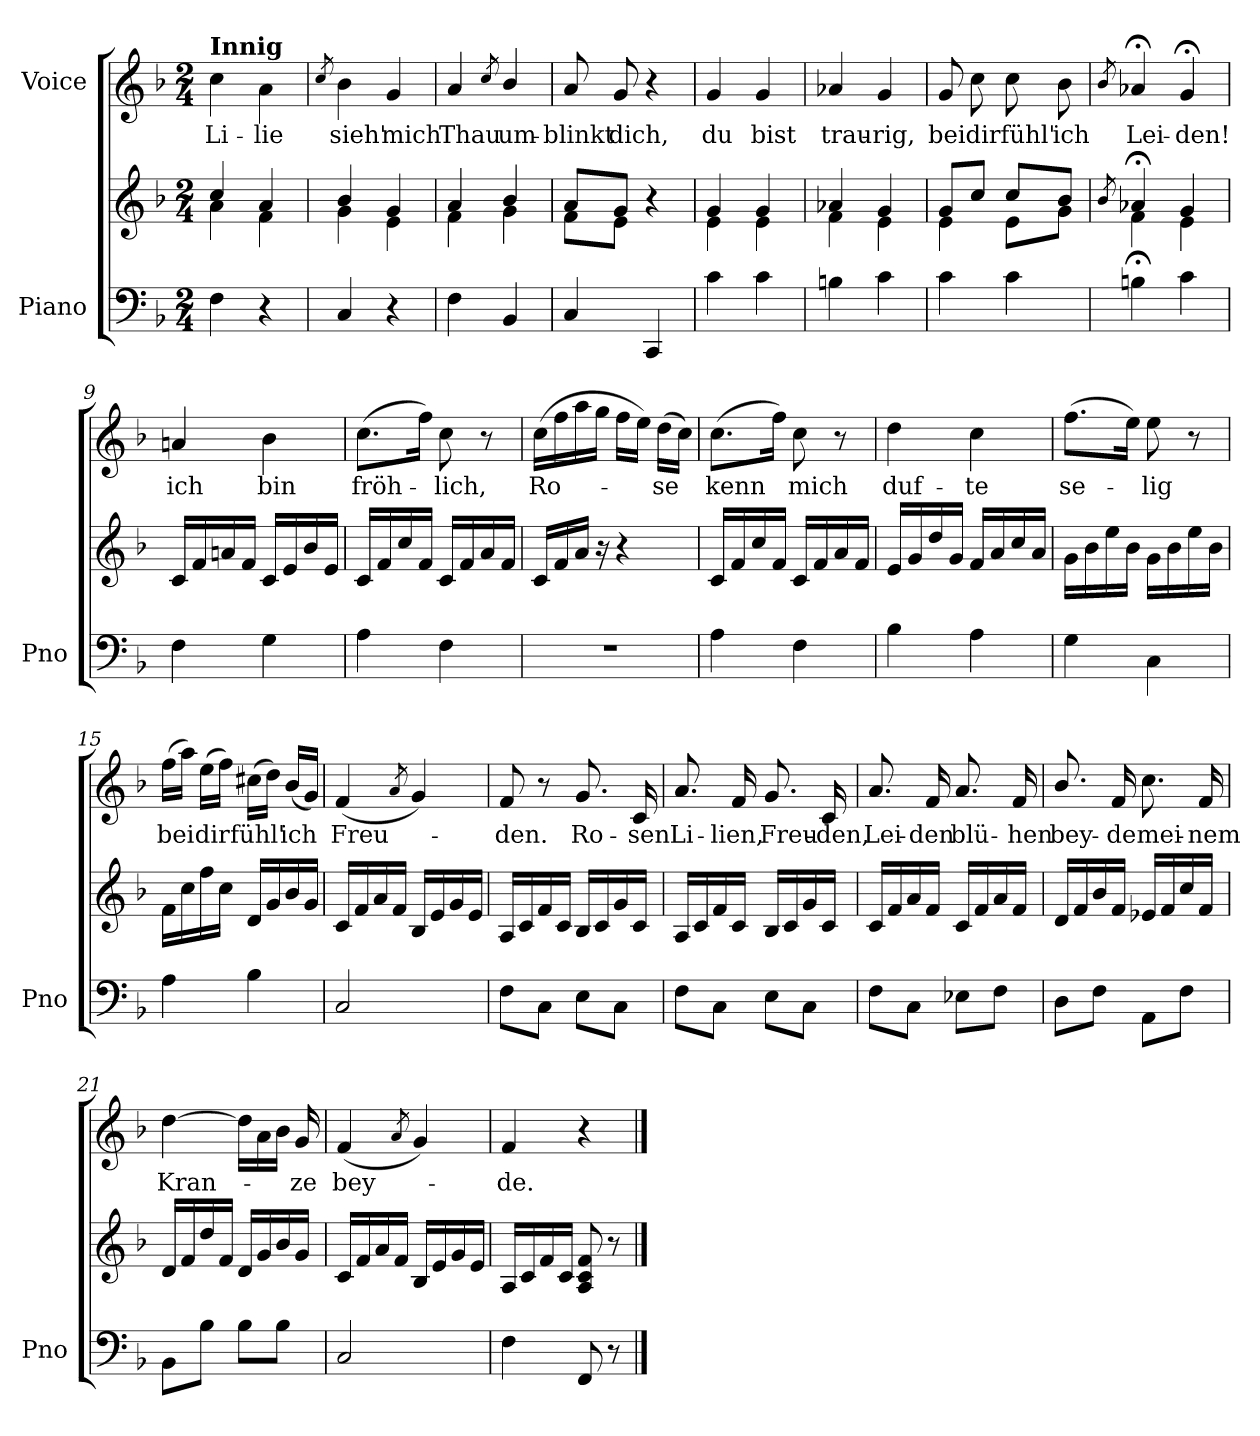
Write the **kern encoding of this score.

**kern	**kern	**kern	**text
*part2	*part2	*part1	*part1
*staff3	*staff2	*staff1	*staff1
*I"Piano	*	*I"Voice	*
*I'Pno	*	*	*
*clefF4	*clefG2	*clefG2	*
*k[b-]	*k[b-]	*k[b-]	*
*M2/4	*M2/4	*M2/4	*
=1	=1	=1	=1
*	*^	*	*
!	!	!	!LO:TX:a:B:t=Innig	!
!	!	!	!	!LO:LY:b
4F\	4cc/	4a\	4cc\	Li-
!	!	!	!	!LO:LY:b
4r	4a/	4f\	4a\	-lie
=2	=2	=2	=2	=2
.	.	.	8qcc/	.
!	!	!	!	!LO:LY:b
4C/	4b-/	4g\	4b-\	sieh'
!	!	!	!	!LO:LY:b
4r	4g/	4e\	4g/	mich
=3	=3	=3	=3	=3
!	!	!	!	!LO:LY:b
4F\	4a/	4f\	4a/	Thau
.	.	.	8qcc/	.
!	!	!	!	!LO:LY:b
4BB-/	4b-/	4g\	4b-/	um-
=4	=4	=4	=4	=4
!	!	!	!	!LO:LY:b
4C/	8a/L	8f\L	8a/	-blinkt
!	!	!	!	!LO:LY:b
.	8g/J	8e\J	8g/	dich,
4CC/	4r	4ryy	4r	.
=5	=5	=5	=5	=5
!	!	!	!	!LO:LY:b
4c\	4g/	4e\	4g/	du
!	!	!	!	!LO:LY:b
4c\	4g/	4e\	4g/	bist
=6	=6	=6	=6	=6
!	!	!	!	!LO:LY:b
4Bn\	4a-X/	4f\	4a-X/	trau-
!	!	!	!	!LO:LY:b
4c\	4g/	4e\	4g/	-rig,
=7	=7	=7	=7	=7
!	!	!	!	!LO:LY:b
4c\	8g/L	4e\	8g/	bei
!	!	!	!	!LO:LY:b
.	8cc/J	.	8cc\	dir
!	!	!	!	!LO:LY:b
4c\	8cc/L	8e\L	8cc\	fühl'
!	!	!	!	!LO:LY:b
.	8b-/J	8g\J	8b-\	ich
!!LO:LB:g=z
=8	=8	=8	=8	=8
.	8qb-/	.	8qb-/	.
!	!	!	!	!LO:LY:b
4Bn;\	4a-X;</	4f\	4a-X;</	Lei-
!	!	!	!	!LO:LY:b
4c\	4g/	4e\	4g;</	-den!
=9	=9	=9	=9	=9
!	!	!	!	!LO:LY:b
*	*v	*v	*	*
4F\	16c/LL	4an/	ich
.	16f/	.	.
.	16an/	.	.
.	16f/JJ	.	.
!	!	!	!LO:LY:b
4G\	16c/LL	4b-\	bin
.	16e/	.	.
.	16b-/	.	.
.	16e/JJ	.	.
=10	=10	=10	=10
!	!	!	!LO:LY:b
4A\	16c/LL	(8.cc\L	fröh-
.	16f/	.	.
.	16cc/	.	.
.	16f/JJ	16ff\Jk)	.
!	!	!	!LO:LY:b
4F\	16c/LL	8cc\	-lich,
.	16f/	.	.
.	16a/	8r	.
.	16f/JJ	.	.
=11	=11	=11	=11
!	!	!	!LO:LY:b
2r	16c/LL	(16cc\LL	Ro-
.	16f/	16ff\	.
.	16a/JJ	16aa\	.
.	16r	16gg\JJ	.
.	4r	16ff\LL	.
.	.	16ee\JJ)	.
!	!	!	!LO:LY:b
.	.	(16dd\LL	-se
.	.	16cc\JJ)	.
!!LO:LB:g=z
=12	=12	=12	=12
!	!	!	!LO:LY:b
4A\	16c/LL	(8.cc\L	kenn
.	16f/	.	.
.	16cc/	.	.
.	16f/JJ	16ff\Jk)	.
!	!	!	!LO:LY:b
4F\	16c/LL	8cc\	mich
.	16f/	.	.
.	16a/	8r	.
.	16f/JJ	.	.
=13	=13	=13	=13
!	!	!	!LO:LY:b
4B-\	16e/LL	4dd\	duf-
.	16g/	.	.
.	16dd/	.	.
.	16g/JJ	.	.
!	!	!	!LO:LY:b
4A\	16f/LL	4cc\	-te
.	16a/	.	.
.	16cc/	.	.
.	16a/JJ	.	.
=14	=14	=14	=14
!	!	!	!LO:LY:b
4G\	16g\LL	(8.ff\L	se-
.	16b-\	.	.
.	16ee\	.	.
.	16b-\JJ	16ee\Jk)	.
!	!	!	!LO:LY:b
4C\	16g\LL	8ee\	-lig
.	16b-\	.	.
.	16ee\	8r	.
.	16b-\JJ	.	.
!!LO:LB:g=z
=15	=15	=15	=15
!	!	!	!LO:LY:b
4A\	16f\LL	(16ff\LL	bei
.	16cc\	16aa\JJ)	.
!	!	!	!LO:LY:b
.	16ff\	(16ee\LL	dir
.	16cc\JJ	16ff\JJ)	.
!	!	!	!LO:LY:b
4B-\	16d/LL	(16cc#X\LL	fühl'
.	16g/	16dd\JJ)	.
!	!	!	!LO:LY:b
.	16b-/	(16b-/LL	-ich
.	16g/JJ	16g/JJ)	.
=16	=16	=16	=16
!	!	!	!LO:LY:b
2C/	16c/LL	(4f/	Freu-
.	16f/	.	.
.	16a/	.	.
.	16f/JJ	.	.
.	.	8qa/	.
.	16B-/LL	4g/)	.
.	16e/	.	.
.	16g/	.	.
.	16e/JJ	.	.
=17	=17	=17	=17
!	!	!	!LO:LY:b
8F\L	16A/LL	8f/	-den.
.	16c/	.	.
8C\J	16f/	8r	.
.	16c/JJ	.	.
!	!	!	!LO:LY:b
8E\L	16B-/LL	8.g/	Ro-
.	16c/	.	.
8C\J	16g/	.	.
!	!	!	!LO:LY:b
.	16c/JJ	16c/	-sen
!!LO:PB:g=z
=18	=18	=18	=18
!	!	!	!LO:LY:b
8F\L	16A/LL	8.a/	Li-
.	16c/	.	.
8C\J	16f/	.	.
!	!	!	!LO:LY:b
.	16c/JJ	16f/	-lien,
!	!	!	!LO:LY:b
8E\L	16B-/LL	8.g/	Freu-
.	16c/	.	.
8C\J	16g/	.	.
!	!	!	!LO:LY:b
.	16c/JJ	16c/	-den,
=19	=19	=19	=19
!	!	!	!LO:LY:b
8F\L	16c/LL	8.a/	Lei-
.	16f/	.	.
8C\J	16a/	.	.
!	!	!	!LO:LY:b
.	16f/JJ	16f/	-den
!	!	!	!LO:LY:b
8E-X\L	16c/LL	8.a/	blü-
.	16f/	.	.
8F\J	16a/	.	.
!	!	!	!LO:LY:b
.	16f/JJ	16f/	-hen
!!LO:LB:g=z
=20	=20	=20	=20
!	!	!	!LO:LY:b
8D\L	16d/LL	8.b-/	bey-
.	16f/	.	.
8F\J	16b-/	.	.
!	!	!	!LO:LY:b
.	16f/JJ	16f/	-de
!	!	!	!LO:LY:b
8AA\L	16e-X/LL	8.cc\	mei-
.	16f/	.	.
8F\J	16cc/	.	.
!	!	!	!LO:LY:b
.	16f/JJ	16f/	-nem
=21	=21	=21	=21
!	!	!	!LO:LY:b
8BB-\L	16d/LL	[4dd\	Kran-
.	16f/	.	.
8B-\J	16dd/	.	.
.	16f/JJ	.	.
8B-\L	16d/LL	16dd\LL]	.
.	16g/	16a\	.
8B-\J	16b-/	16b-\JJ	.
!	!	!	!LO:LY:b
.	16g/JJ	16g/	-ze
=22	=22	=22	=22
!	!	!	!LO:LY:b
2C/	16c/LL	(4f/	bey-
.	16f/	.	.
.	16a/	.	.
.	16f/JJ	.	.
.	.	8qa/	.
.	16B-/LL	4g/)	.
.	16e/	.	.
.	16g/	.	.
.	16e/JJ	.	.
=23	=23	=23	=23
!	!	!	!LO:LY:b
4F\	16A/LL	4f/	-de.
.	16c/	.	.
.	16f/	.	.
.	16c/JJ	.	.
8FF/	8A/ 8c/ 8f/	4r	.
8r	8r	.	.
==	==	==	==
*-	*-	*-	*-
